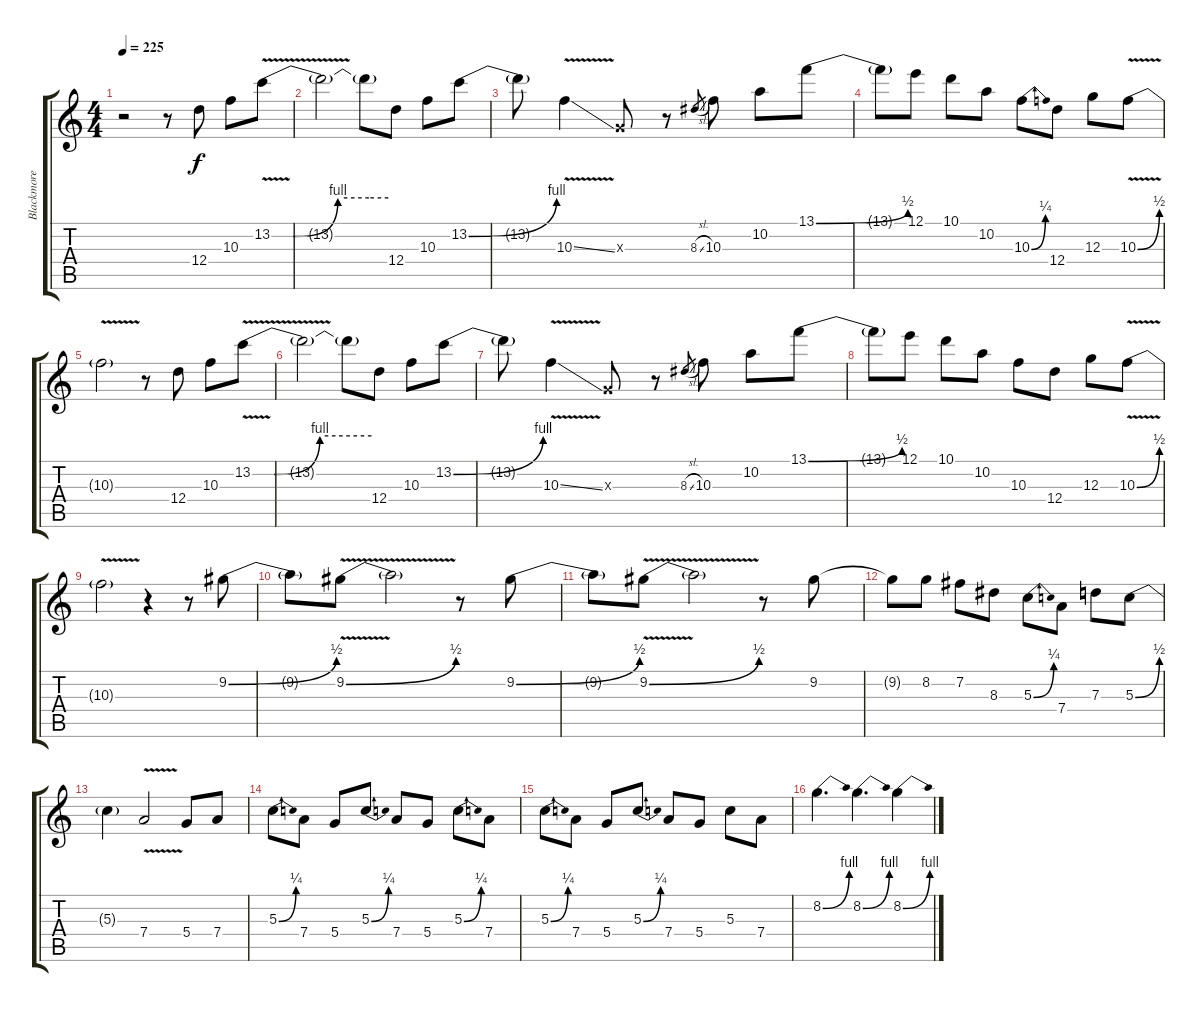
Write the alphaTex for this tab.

\track ("Blackmore " "Blackmore ") {instrument overdrivenguitar}
\staff {score tabs}
\tuning (E4 B3 G3 D3 A2 E2) {hide}
\ts (4 4)
\tempo 225
\clef g2
\ks c
r.2{dy f instrument overdrivenguitar} r.8 12.4.8 10.3.8 13.2{be (custom 0 0 11 0 34 4 50 4 60 4) v}.8 |
13.2{t}.2 13.2{t}.8 12.4.8 10.3.8 13.2{be (bend 0 0 60 4)}.8 |
13.2{t}.8 10.3{v ss}.4 0.3{x}.8 r.8 8.3{sl}.8{gr} 10.3.8 10.2.8 13.1{be (bend 0 0 60 2)}.8 |
13.1{t}.8 12.1.8 10.1.8 10.2.8 10.3{be (bend 0 0 60 1)}.8 12.4.8 12.3.8 10.3{be (bend 0 0 60 2) v}.8 |
10.3{t}.2 r.8 12.4.8 10.3.8 13.2{be (custom 0 0 11 0 34 4 60 4) v}.8 |
13.2{t}.2 13.2{t}.8 12.4.8 10.3.8 13.2{be (bend 0 0 60 4)}.8 |
13.2{t}.8 10.3{v ss}.4 0.3{x}.8 r.8 8.3{sl}.8{gr} 10.3.8 10.2.8 13.1{be (bend 0 0 60 2)}.8 |
13.1{t}.8 12.1.8 10.1.8 10.2.8 10.3.8 12.4.8 12.3.8 10.3{be (bend 0 0 60 2) v}.8 |
10.3{t}.2 r.4 r.8 9.2{be (bend 0 0 60 2)}.8 |
9.2{t}.8 9.2{be (bend 0 0 60 2) v}.8 9.2{t}.2 r.8 9.2{be (bend 0 0 60 2)}.8 |
9.2{t}.8 9.2{be (bend 0 0 60 2) v}.8 9.2{t}.2 r.8 9.2.8 |
9.2{t}.8 8.2.8 7.2.8 8.3.8 5.3{be (bend 0 0 60 1)}.8 7.4.8 7.3.8 5.3{be (bend 0 0 60 2)}.8 |
5.3{t}.4 7.4{v}.2 5.4.8 7.4.8 |
5.3{be (bend 0 0 60 1)}.8 7.4.8 5.4.8 5.3{be (bend 0 0 60 1)}.8 7.4.8 5.4.8 5.3{be (bend 0 0 60 1)}.8 7.4.8 |
5.3{be (bend 0 0 60 1)}.8 7.4.8 5.4.8 5.3{be (bend 0 0 60 1)}.8 7.4.8 5.4.8 5.3.8 7.4.8 |
8.2{be (bend 0 0 60 4)}.4{d} 8.2{be (bend 0 0 60 4)}.4{d} 8.2{be (bend 0 0 60 4)}.4
